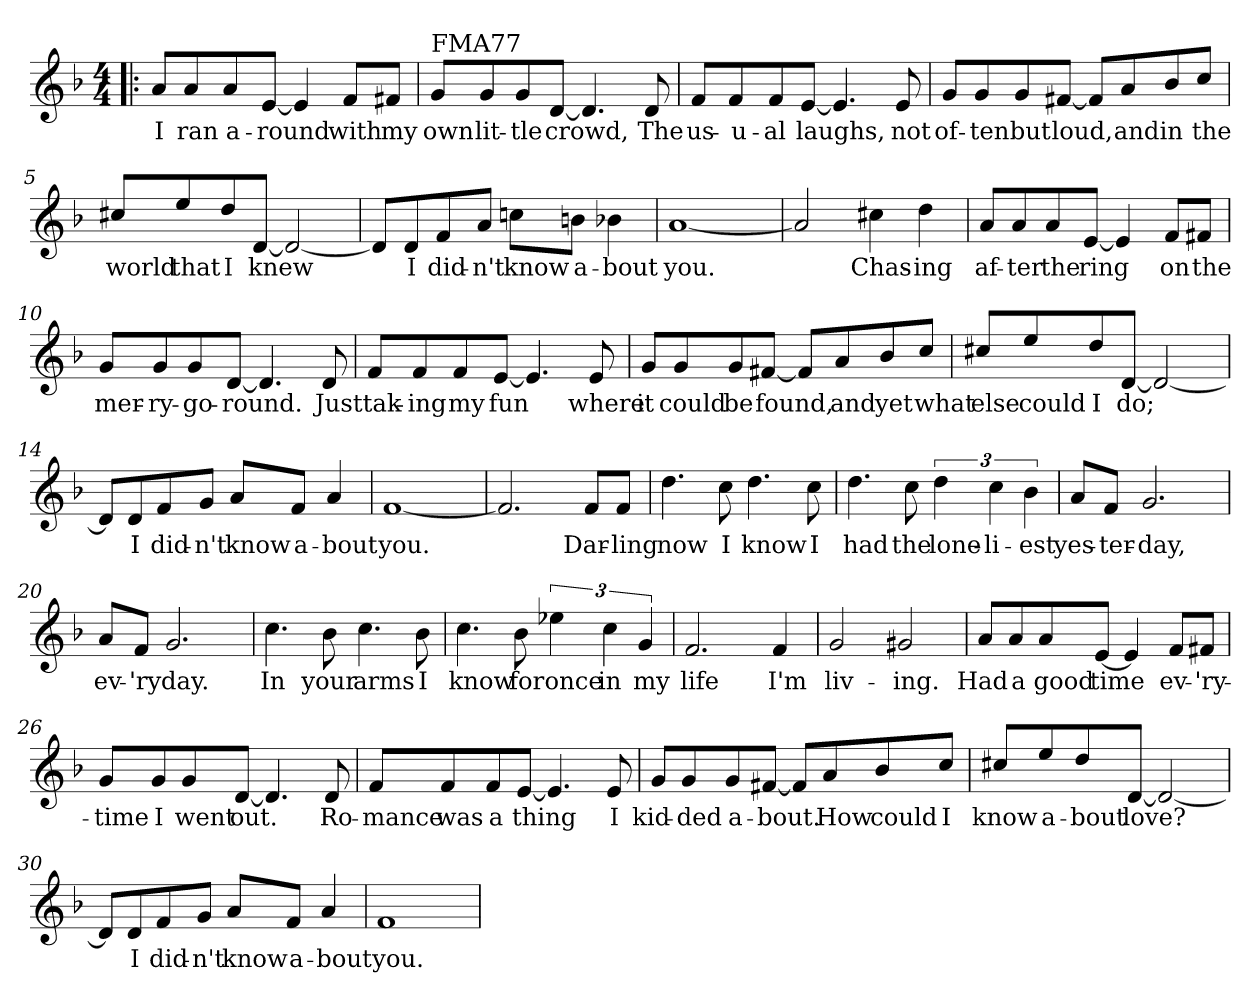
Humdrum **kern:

**kern	**text
*part1	*part1
*staff1	*staff1
*clefG2	*
*k[b-]	*
*F:	*
*M4/4	*
=1!|:	=1!|:
8a/L	I
8a/	ran
8a/	a-
[8e/J	-round
4e/]	.
8f/L	with
8f#X/J	my
=2	=2
!LO:TX:a:t=FMA77	!
8g/L	own
8g/	lit-
8g/	-tle
[8d/J	crowd,
4.d/]	.
8d/	The
=3	=3
8f/L	us-
8f/	-u-
8f/	-al
[8e/J	laughs,
4.e/]	.
8e/	not
!!LO:LB:g=z
=4	=4
8g/L	of-
8g/	-ten
8g/	but
[8f#X/J	loud,
8f#/L]	.
8a/	and
8b-/	in
8cc/J	the
=5	=5
8cc#X/L	world
8ee/	that
8dd/	I
[8d/J	knew
2d/_	.
=6	=6
8d/L]	.
8d/	I
8f/	did-
8a/J	-n't
8ccn\L	know
8bn\J	a-
4b-X\	-bout
!!LO:LB:g=z
=7	=7
[1a	you.
=8	=8
2a/]	.
4cc#X\	Chas-
4dd\	-ing
=9	=9
8a/L	af-
8a/	-ter
8a/	the
[8e/J	ring
4e/]	.
8f/L	on
8f#X/J	the
=10	=10
8g/L	mer-
8g/	-ry-
8g/	-go-
[8d/J	-round.
4.d/]	.
8d/	Just
!!LO:LB:g=z
=11	=11
8f/L	tak-
8f/	-ing
8f/	my
[8e/J	fun
4.e/]	.
8e/	where
=12	=12
8g/L	it
8g/	could
8g/	be
[8f#X/J	found,
8f#/L]	.
8a/	and
8b-/	yet
8cc/J	what
=13	=13
8cc#X/L	else
8ee/	could
8dd/	I
[8d/J	do;
2d/_	.
!!LO:LB:g=z
=14	=14
8d/L]	.
8d/	I
8f/	did-
8g/J	-n't
8a/L	know
8f/J	a-
4a/	-bout
=15	=15
[1f	you.
=16	=16
2.f/]	.
8f/L	Dar-
8f/J	-ling
=17	=17
4.dd\	now
8cc\	I
4.dd\	know
8cc\	I
=18	=18
4.dd\	had
8cc\	the
6dd\	lone-
6cc\	-li-
6b-\	-est
!!LO:LB:g=z
=19	=19
8a/L	yes-
8f/J	-ter-
2.g/	-day,
=20	=20
8a/L	ev-
8f/J	-'ry
2.g/	day.
=21	=21
4.cc\	In
8b-\	your
4.cc\	arms
8b-\	I
=22	=22
4.cc\	know
8b-\	for
6ee-X\	once
6cc\	in
6g/	my
=23	=23
2.f/	life
4f/	I'm
=24	=24
2g/	liv-
2g#X/	-ing.
!!LO:LB:g=z
=25	=25
8a/L	Had
8a/	a
8a/	good
[8e/J	time
4e/]	.
8f/L	ev-
8f#X/J	-'ry-
=26	=26
8g/L	-time
8g/	I
8g/	went
[8d/J	out.
4.d/]	.
8d/	Ro-
=27	=27
8f/L	-mance
8f/	was
8f/	a
[8e/J	thing
4.e/]	.
8e/	I
!!LO:LB:g=z
=28	=28
8g/L	kid-
8g/	-ded
8g/	a-
[8f#X/J	-bout.
8f#/L]	.
8a/	How
8b-/	could
8cc/J	I
=29	=29
8cc#X/L	know
8ee/	a-
8dd/	-bout
[8d/J	love?
2d/_	.
=30	=30
8d/L]	.
8d/	I
8f/	did-
8g/J	-n't
8a/L	know
8f/J	a-
4a/	-bout
=31	=31
1f	you.
=	=
*-	*-
